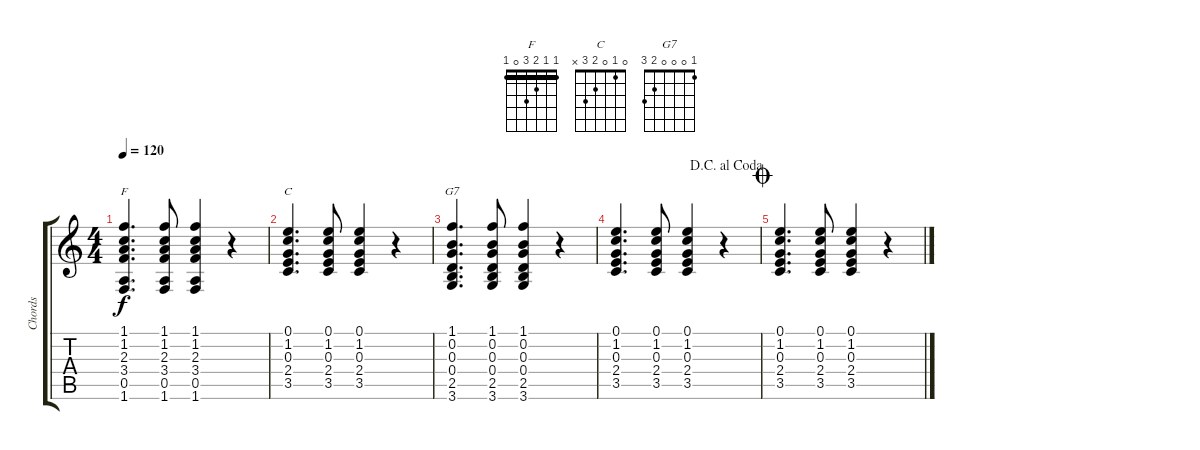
\track ("Chords" "Chords") {instrument acousticguitarsteel}
\staff {score tabs}
\tuning (E4 B3 G3 D3 A2 E2) {hide}
\chord ("F" 1 1 2 3 0 1) {barre 1}
\chord ("C" 0 1 0 2 3 x)
\chord ("G7" 1 0 0 0 2 3)
\ts (4 4)
\tempo 120
\clef g2
\ks c
(1.1 1.2 2.3 3.4 0.5 1.6).4{d ch "F" dy f} (1.1 1.2 2.3 3.4 0.5 1.6).8 (1.1 1.2 2.3 3.4 0.5 1.6).4 r.4 |
(0.1 1.2 0.3 2.4 3.5).4{d ch "C"} (0.1 1.2 0.3 2.4 3.5).8 (0.1 1.2 0.3 2.4 3.5).4 r.4 |
(1.1 0.2 0.3 0.4 2.5 3.6).4{d ch "G7"} (1.1 0.2 0.3 0.4 2.5 3.6).8 (1.1 0.2 0.3 0.4 2.5 3.6).4 r.4 |
\jump dacapoalcoda
(0.1 1.2 0.3 2.4 3.5).4{d} (0.1 1.2 0.3 2.4 3.5).8 (0.1 1.2 0.3 2.4 3.5).4 r.4 |
\jump coda
(0.1 1.2 0.3 2.4 3.5).4{d} (0.1 1.2 0.3 2.4 3.5).8 (0.1 1.2 0.3 2.4 3.5).4 r.4
